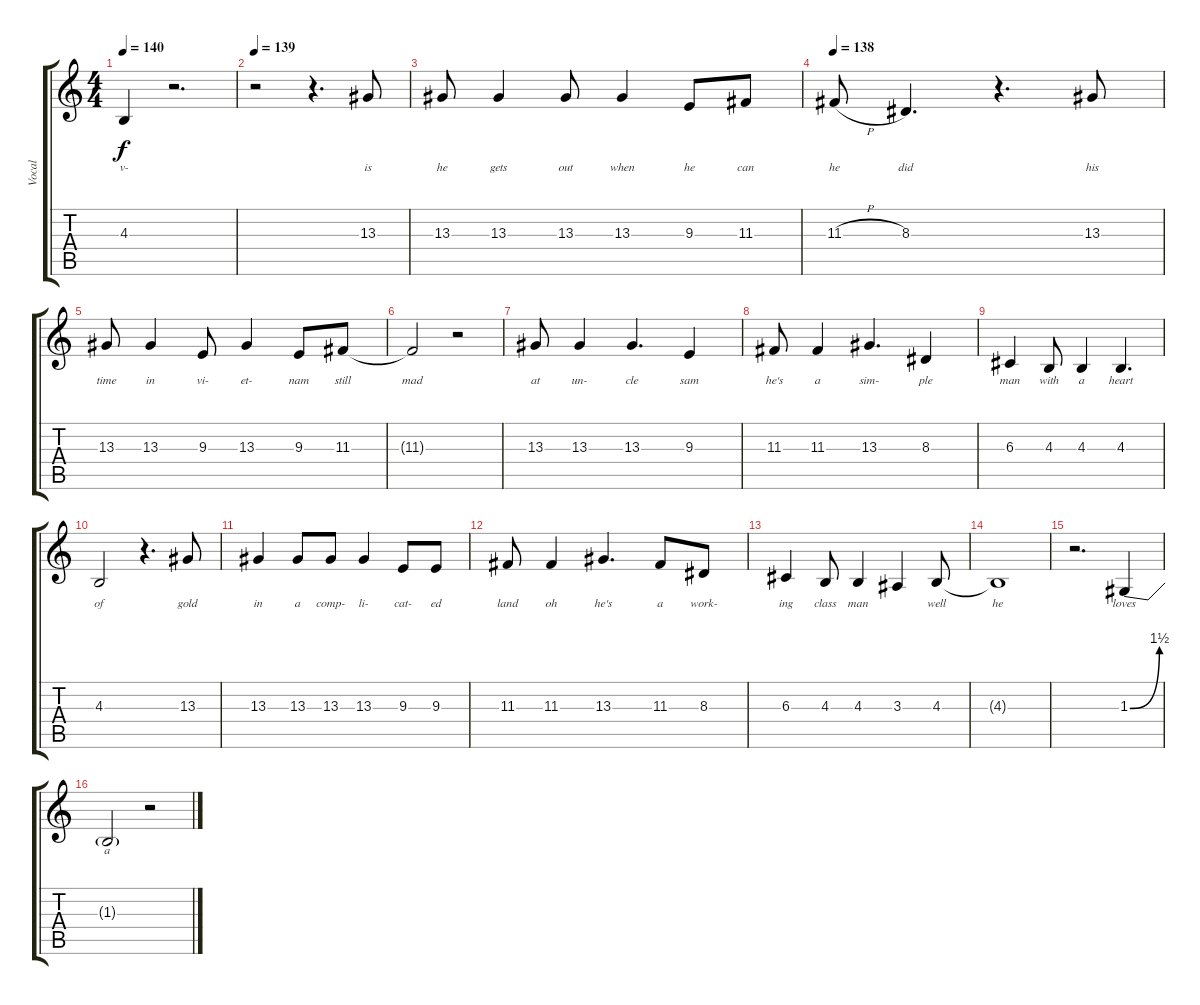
\track ("Vocal" "Vocal") {instrument lead1square}
\staff {score tabs}
\tuning (E4 B3 G3 D3 A2 E2) {hide}
\ts (4 4)
\tempo 140
\clef g2
\ks c
4.3.4{lyrics (0 "v-") lyrics (1 "") lyrics (2 "") lyrics (3 "") lyrics (4 "") dy f} r.2{d} |
\tempo 139
r.2 r.4{d} 13.3.8{lyrics (0 "is") lyrics (1 "") lyrics (2 "") lyrics (3 "") lyrics (4 "")} |
13.3.8{lyrics (0 "he") lyrics (1 "") lyrics (2 "") lyrics (3 "") lyrics (4 "")} 13.3.4{lyrics (0 "gets") lyrics (1 "") lyrics (2 "") lyrics (3 "") lyrics (4 "")} 13.3.8{lyrics (0 "out") lyrics (1 "") lyrics (2 "") lyrics (3 "") lyrics (4 "")} 13.3.4{lyrics (0 "when") lyrics (1 "") lyrics (2 "") lyrics (3 "") lyrics (4 "")} 9.3.8{lyrics (0 "he") lyrics (1 "") lyrics (2 "") lyrics (3 "") lyrics (4 "")} 11.3.8{lyrics (0 "can") lyrics (1 "") lyrics (2 "") lyrics (3 "") lyrics (4 "")} |
\tempo 138
11.3{h}.8{lyrics (0 "he") lyrics (1 "") lyrics (2 "") lyrics (3 "") lyrics (4 "")} 8.3.4{d lyrics (0 "did") lyrics (1 "") lyrics (2 "") lyrics (3 "") lyrics (4 "")} r.4{d} 13.3.8{lyrics (0 "his") lyrics (1 "") lyrics (2 "") lyrics (3 "") lyrics (4 "")} |
13.3.8{lyrics (0 "time") lyrics (1 "") lyrics (2 "") lyrics (3 "") lyrics (4 "")} 13.3.4{lyrics (0 "in") lyrics (1 "") lyrics (2 "") lyrics (3 "") lyrics (4 "")} 9.3.8{lyrics (0 "vi-") lyrics (1 "") lyrics (2 "") lyrics (3 "") lyrics (4 "")} 13.3.4{lyrics (0 "et-") lyrics (1 "") lyrics (2 "") lyrics (3 "") lyrics (4 "")} 9.3.8{lyrics (0 "nam") lyrics (1 "") lyrics (2 "") lyrics (3 "") lyrics (4 "")} 11.3.8{lyrics (0 "still") lyrics (1 "") lyrics (2 "") lyrics (3 "") lyrics (4 "")} |
11.3{t}.2{lyrics (0 "mad") lyrics (1 "") lyrics (2 "") lyrics (3 "") lyrics (4 "")} r.2 |
13.3.8{lyrics (0 "at") lyrics (1 "") lyrics (2 "") lyrics (3 "") lyrics (4 "")} 13.3.4{lyrics (0 "un-") lyrics (1 "") lyrics (2 "") lyrics (3 "") lyrics (4 "")} 13.3.4{d lyrics (0 "cle") lyrics (1 "") lyrics (2 "") lyrics (3 "") lyrics (4 "")} 9.3.4{lyrics (0 "sam") lyrics (1 "") lyrics (2 "") lyrics (3 "") lyrics (4 "")} |
11.3.8{lyrics (0 "he's") lyrics (1 "") lyrics (2 "") lyrics (3 "") lyrics (4 "")} 11.3.4{lyrics (0 "a") lyrics (1 "") lyrics (2 "") lyrics (3 "") lyrics (4 "")} 13.3.4{d lyrics (0 "sim-") lyrics (1 "") lyrics (2 "") lyrics (3 "") lyrics (4 "")} 8.3.4{lyrics (0 "ple") lyrics (1 "") lyrics (2 "") lyrics (3 "") lyrics (4 "")} |
6.3.4{lyrics (0 "man") lyrics (1 "") lyrics (2 "") lyrics (3 "") lyrics (4 "")} 4.3.8{lyrics (0 "with") lyrics (1 "") lyrics (2 "") lyrics (3 "") lyrics (4 "")} 4.3.4{lyrics (0 "a") lyrics (1 "") lyrics (2 "") lyrics (3 "") lyrics (4 "")} 4.3.4{d lyrics (0 "heart") lyrics (1 "") lyrics (2 "") lyrics (3 "") lyrics (4 "")} |
4.3.2{lyrics (0 "of") lyrics (1 "") lyrics (2 "") lyrics (3 "") lyrics (4 "")} r.4{d} 13.3.8{lyrics (0 "gold") lyrics (1 "") lyrics (2 "") lyrics (3 "") lyrics (4 "")} |
13.3.4{lyrics (0 "in") lyrics (1 "") lyrics (2 "") lyrics (3 "") lyrics (4 "")} 13.3.8{lyrics (0 "a") lyrics (1 "") lyrics (2 "") lyrics (3 "") lyrics (4 "")} 13.3.8{lyrics (0 "comp-") lyrics (1 "") lyrics (2 "") lyrics (3 "") lyrics (4 "")} 13.3.4{lyrics (0 "li-") lyrics (1 "") lyrics (2 "") lyrics (3 "") lyrics (4 "")} 9.3.8{lyrics (0 "cat-") lyrics (1 "") lyrics (2 "") lyrics (3 "") lyrics (4 "")} 9.3.8{lyrics (0 "ed") lyrics (1 "") lyrics (2 "") lyrics (3 "") lyrics (4 "")} |
11.3.8{lyrics (0 "land") lyrics (1 "") lyrics (2 "") lyrics (3 "") lyrics (4 "")} 11.3.4{lyrics (0 "oh") lyrics (1 "") lyrics (2 "") lyrics (3 "") lyrics (4 "")} 13.3.4{d lyrics (0 "he's") lyrics (1 "") lyrics (2 "") lyrics (3 "") lyrics (4 "")} 11.3.8{lyrics (0 "a") lyrics (1 "") lyrics (2 "") lyrics (3 "") lyrics (4 "")} 8.3.8{lyrics (0 "work-") lyrics (1 "") lyrics (2 "") lyrics (3 "") lyrics (4 "")} |
6.3.4{lyrics (0 "ing") lyrics (1 "") lyrics (2 "") lyrics (3 "") lyrics (4 "")} 4.3.8{lyrics (0 "class") lyrics (1 "") lyrics (2 "") lyrics (3 "") lyrics (4 "")} 4.3.4{lyrics (0 "man") lyrics (1 "") lyrics (2 "") lyrics (3 "") lyrics (4 "")} 3.3.4{lyrics (0 "") lyrics (1 "") lyrics (2 "") lyrics (3 "") lyrics (4 "")} 4.3.8{lyrics (0 "well") lyrics (1 "") lyrics (2 "") lyrics (3 "") lyrics (4 "")} |
4.3{t}.1{lyrics (0 "he") lyrics (1 "") lyrics (2 "") lyrics (3 "") lyrics (4 "")} |
r.2{d} 1.3{be (bend 0 0 60 6)}.4{lyrics (0 "loves") lyrics (1 "") lyrics (2 "") lyrics (3 "") lyrics (4 "")} |
1.3{t}.2{lyrics (0 "a") lyrics (1 "") lyrics (2 "") lyrics (3 "") lyrics (4 "")} r.2
